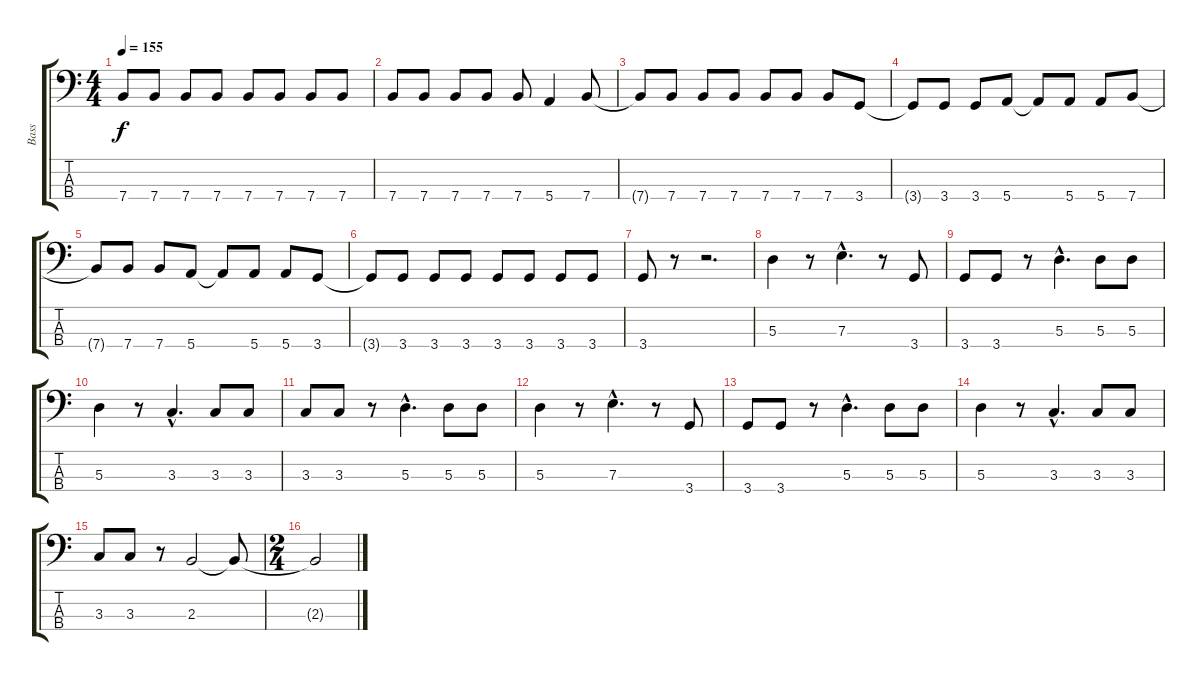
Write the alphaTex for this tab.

\track ("Bass" "Bass") {instrument electricbassfinger}
\staff {score tabs}
\tuning (G2 D2 A1 E1) {hide}
\ts (4 4)
\tempo 155
\clef f4
\ks c
7.4.8{dy f} 7.4.8 7.4.8 7.4.8 7.4.8 7.4.8 7.4.8 7.4.8 |
7.4.8 7.4.8 7.4.8 7.4.8 7.4.8 5.4.4 7.4.8 |
7.4{t}.8 7.4.8 7.4.8 7.4.8 7.4.8 7.4.8 7.4.8 3.4.8 |
3.4{t}.8 3.4.8 3.4.8 5.4.8 5.4{t}.8 5.4.8 5.4.8 7.4.8 |
7.4{t}.8 7.4.8 7.4.8 5.4.8 5.4{t}.8 5.4.8 5.4.8 3.4.8 |
3.4{t}.8 3.4.8 3.4.8 3.4.8 3.4.8 3.4.8 3.4.8 3.4.8 |
3.4.8 r.8 r.2{d} |
5.3.4 r.8 7.3{hac}.4{d} r.8 3.4.8 |
3.4.8 3.4.8 r.8 5.3{hac}.4{d} 5.3.8 5.3.8 |
5.3.4 r.8 3.3{hac}.4{d} 3.3.8 3.3.8 |
3.3.8 3.3.8 r.8 5.3{hac}.4{d} 5.3.8 5.3.8 |
5.3.4 r.8 7.3{hac}.4{d} r.8 3.4.8 |
3.4.8 3.4.8 r.8 5.3{hac}.4{d} 5.3.8 5.3.8 |
5.3.4 r.8 3.3{hac}.4{d} 3.3.8 3.3.8 |
3.3.8 3.3.8 r.8 2.3.2 2.3{t}.8 |
\ts (2 4)
2.3{t}.2
